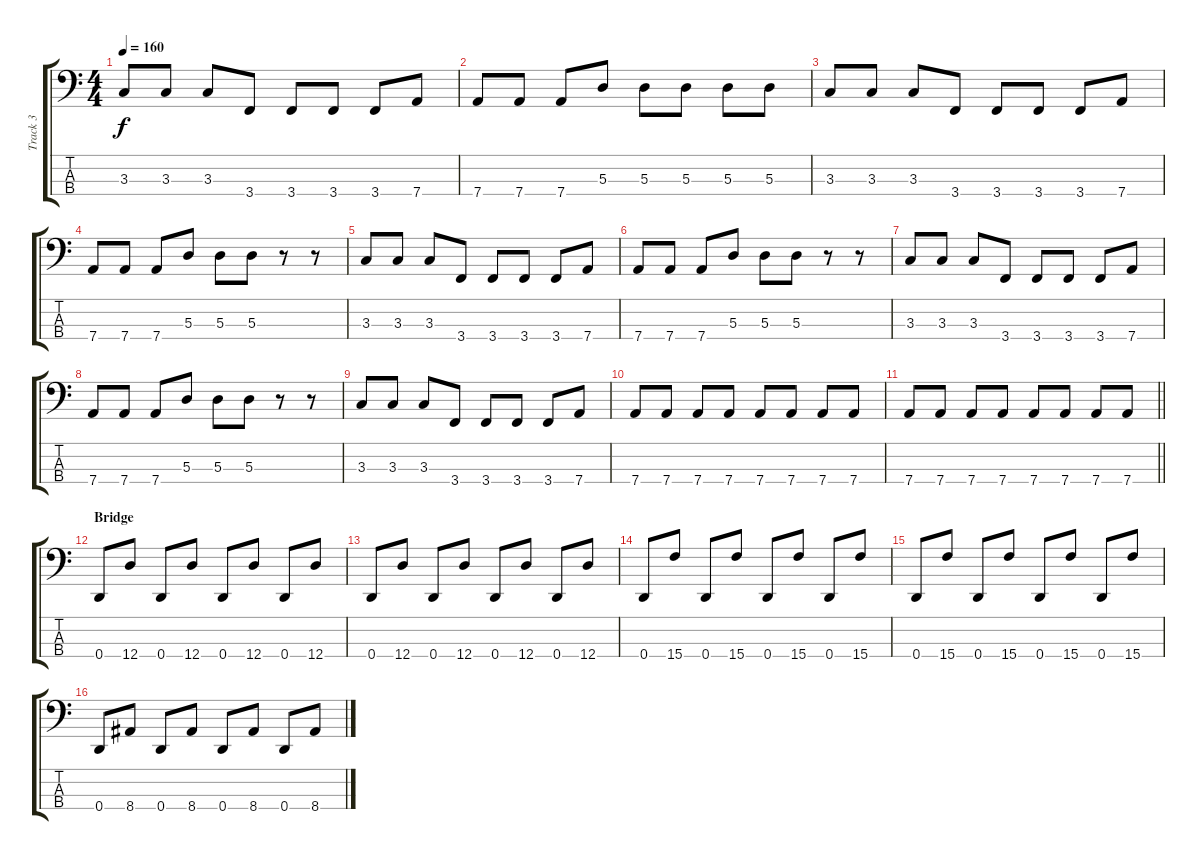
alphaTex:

\track ("Track 3" "Track 3") {instrument electricbassfinger}
\staff {score tabs}
\tuning (G2 D2 A1 D1) {hide}
\ts (4 4)
\tempo 160
\clef f4
\ks c
3.3.8{dy f} 3.3.8 3.3.8 3.4.8 3.4.8 3.4.8 3.4.8 7.4.8 |
7.4.8 7.4.8 7.4.8 5.3.8 5.3.8 5.3.8 5.3.8 5.3.8 |
3.3.8 3.3.8 3.3.8 3.4.8 3.4.8 3.4.8 3.4.8 7.4.8 |
7.4.8 7.4.8 7.4.8 5.3.8 5.3.8 5.3.8 r.8 r.8 |
3.3.8 3.3.8 3.3.8 3.4.8 3.4.8 3.4.8 3.4.8 7.4.8 |
7.4.8 7.4.8 7.4.8 5.3.8 5.3.8 5.3.8 r.8 r.8 |
3.3.8 3.3.8 3.3.8 3.4.8 3.4.8 3.4.8 3.4.8 7.4.8 |
7.4.8 7.4.8 7.4.8 5.3.8 5.3.8 5.3.8 r.8 r.8 |
3.3.8 3.3.8 3.3.8 3.4.8 3.4.8 3.4.8 3.4.8 7.4.8 |
7.4.8 7.4.8 7.4.8 7.4.8 7.4.8 7.4.8 7.4.8 7.4.8 |
\barLineRight lightlight
7.4.8 7.4.8 7.4.8 7.4.8 7.4.8 7.4.8 7.4.8 7.4.8 |
\section ("" "Bridge")
0.4.8 12.4.8 0.4.8 12.4.8 0.4.8 12.4.8 0.4.8 12.4.8 |
0.4.8 12.4.8 0.4.8 12.4.8 0.4.8 12.4.8 0.4.8 12.4.8 |
0.4.8 15.4.8 0.4.8 15.4.8 0.4.8 15.4.8 0.4.8 15.4.8 |
0.4.8 15.4.8 0.4.8 15.4.8 0.4.8 15.4.8 0.4.8 15.4.8 |
0.4.8 8.4.8 0.4.8 8.4.8 0.4.8 8.4.8 0.4.8 8.4.8
